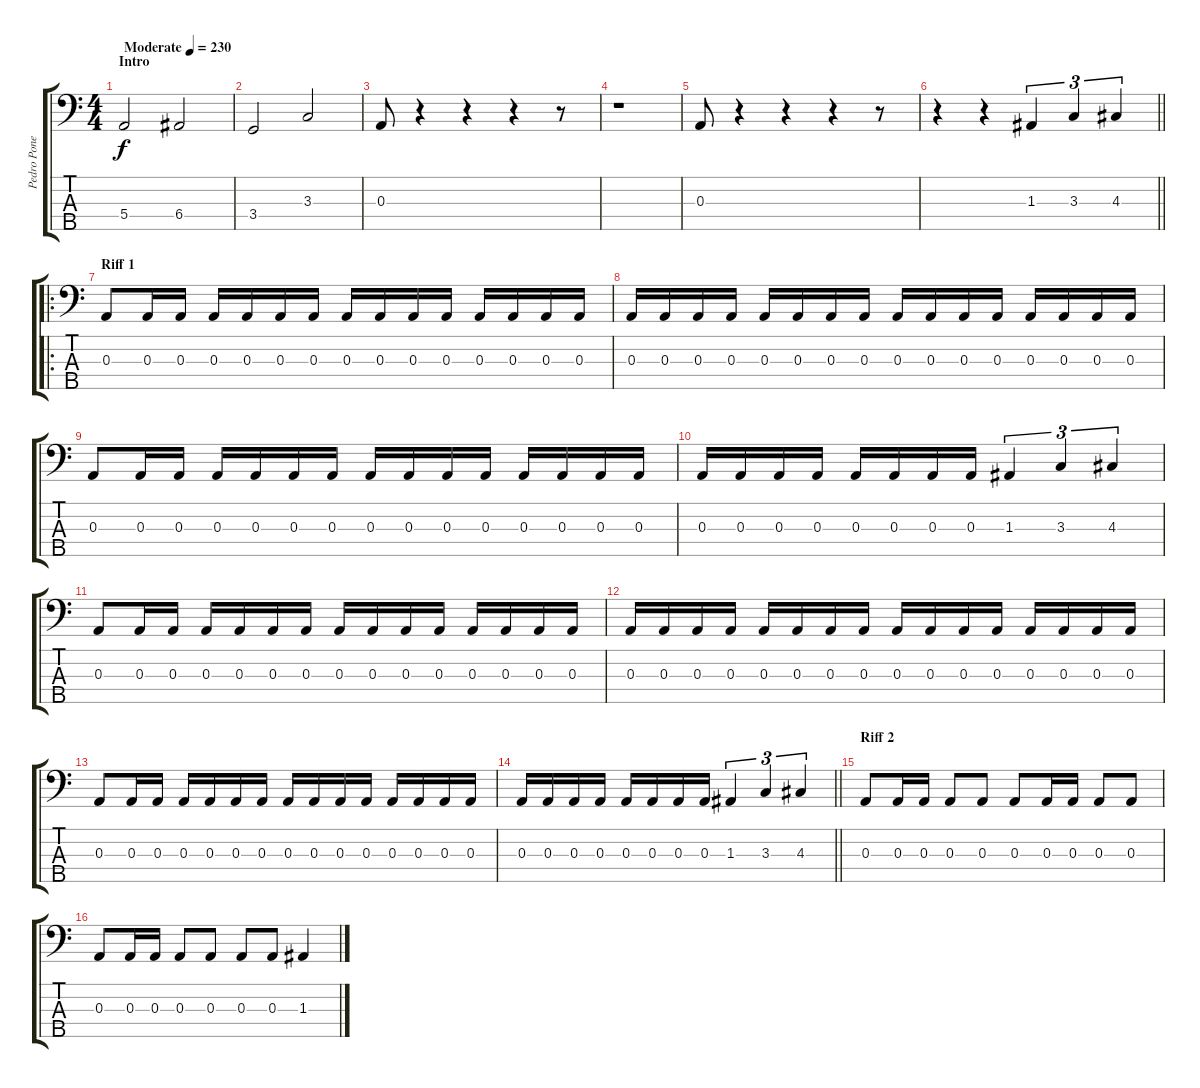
\track ("Pedro Poney Ret" "Pedro Pone") {instrument electricbasspick}
\staff {score tabs}
\tuning (G2 D2 A1 E1 B0) {hide}
\ts (4 4)
\section ("" "Intro")
\tempo (230 "Moderate")
\clef f4
\ks c
5.4.2{dy f instrument electricbasspick} 6.4.2 |
3.4.2 3.3.2 |
0.3.8 r.4 r.4 r.4 r.8 |
r.1 |
0.3.8 r.4 r.4 r.4 r.8 |
\barLineRight lightlight
r.4 r.4 1.3.4{tu (3 2)} 3.3.4{tu (3 2)} 4.3.4{tu (3 2)} |
\ro
\section ("" "Riff 1")
0.3.8 0.3.16 0.3.16 0.3.16 0.3.16 0.3.16 0.3.16 0.3.16 0.3.16 0.3.16 0.3.16 0.3.16 0.3.16 0.3.16 0.3.16 |
0.3.16 0.3.16 0.3.16 0.3.16 0.3.16 0.3.16 0.3.16 0.3.16 0.3.16 0.3.16 0.3.16 0.3.16 0.3.16 0.3.16 0.3.16 0.3.16 |
0.3.8 0.3.16 0.3.16 0.3.16 0.3.16 0.3.16 0.3.16 0.3.16 0.3.16 0.3.16 0.3.16 0.3.16 0.3.16 0.3.16 0.3.16 |
0.3.16 0.3.16 0.3.16 0.3.16 0.3.16 0.3.16 0.3.16 0.3.16 1.3.4{tu (3 2)} 3.3.4{tu (3 2)} 4.3.4{tu (3 2)} |
0.3.8 0.3.16 0.3.16 0.3.16 0.3.16 0.3.16 0.3.16 0.3.16 0.3.16 0.3.16 0.3.16 0.3.16 0.3.16 0.3.16 0.3.16 |
0.3.16 0.3.16 0.3.16 0.3.16 0.3.16 0.3.16 0.3.16 0.3.16 0.3.16 0.3.16 0.3.16 0.3.16 0.3.16 0.3.16 0.3.16 0.3.16 |
0.3.8 0.3.16 0.3.16 0.3.16 0.3.16 0.3.16 0.3.16 0.3.16 0.3.16 0.3.16 0.3.16 0.3.16 0.3.16 0.3.16 0.3.16 |
\barLineRight lightlight
0.3.16 0.3.16 0.3.16 0.3.16 0.3.16 0.3.16 0.3.16 0.3.16 1.3.4{tu (3 2)} 3.3.4{tu (3 2)} 4.3.4{tu (3 2)} |
\section ("" "Riff 2")
0.3.8 0.3.16 0.3.16 0.3.8 0.3.8 0.3.8 0.3.16 0.3.16 0.3.8 0.3.8 |
0.3.8 0.3.16 0.3.16 0.3.8 0.3.8 0.3.8 0.3.8 1.3.4
